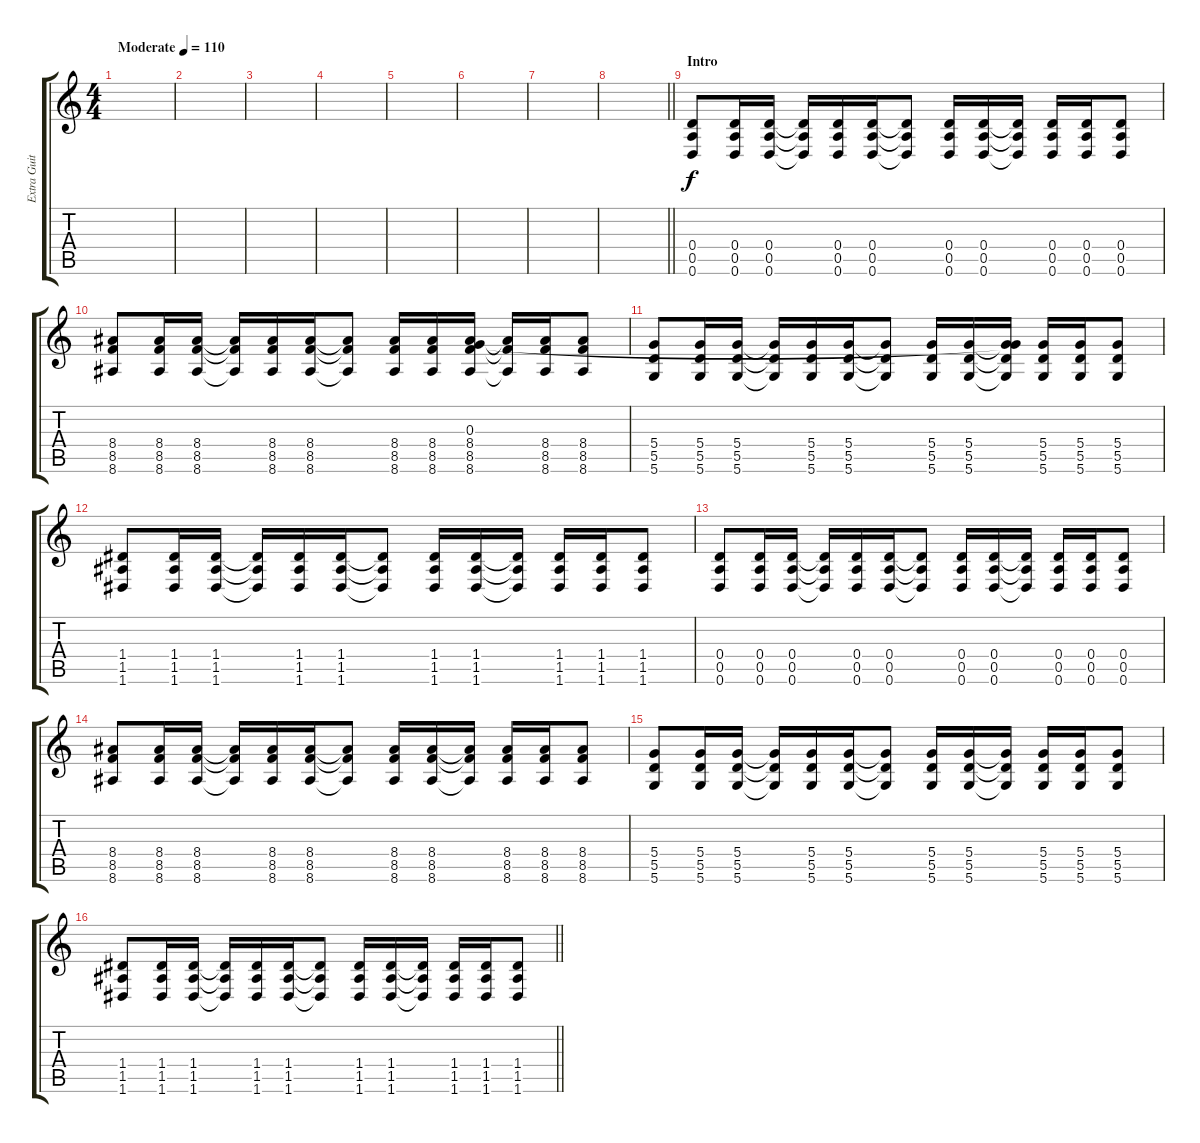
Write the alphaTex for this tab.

\track ("Extra Guitar" "Extra Guit") {instrument distortionguitar}
\staff {score tabs}
\tuning (E4 B3 G3 D3 A2 D2) {hide}
\ts (4 4)
\tempo (110 "Moderate")
\clef g2
\ks c
|
|
|
|
|
|
|
\barLineRight lightlight
|
\section ("" "Intro")
(0.4 0.5 0.6).8 (0.4 0.5 0.6).16 (0.4 0.5 0.6).16 (0.4{t} 0.5{t} 0.6{t}).16 (0.4 0.5 0.6).16 (0.4 0.5 0.6).16 (0.4{t} 0.5{t} 0.6{t}).8 (0.4 0.5 0.6).16 (0.4 0.5 0.6).16 (0.4{t} 0.5{t} 0.6{t}).16 (0.4 0.5 0.6).16 (0.4 0.5 0.6).16 (0.4 0.5 0.6).8 |
(8.4 8.5 8.6).8 (8.4 8.5 8.6).16 (8.4 8.5 8.6).16 (8.4{t} 8.5{t} 8.6{t}).16 (8.4 8.5 8.6).16 (8.4 8.5 8.6).16 (8.4{t} 8.5{t} 8.6{t}).8 (8.4 8.5 8.6).16 (8.4 8.5 8.6).16 (0.3 8.4 8.5 8.6).16 (8.4{t} 8.5{t} 8.6{t}).16 (8.4 8.5 8.6).16 (8.4 8.5 8.6).8 |
(5.4 5.5 5.6).8 (5.4 5.5 5.6).16 (5.4 5.5 5.6).16 (5.4{t} 5.5{t} 5.6{t}).16 (5.4 5.5 5.6).16 (5.4 5.5 5.6).16 (5.4{t} 5.5{t} 5.6{t}).8 (5.4 5.5 5.6).16 (5.4 5.5 5.6).16 (0.3{t} 5.4{t} 5.5{t} 5.6{t}).16 (5.4 5.5 5.6).16 (5.4 5.5 5.6).16 (5.4 5.5 5.6).8 |
(1.4 1.5 1.6).8 (1.4 1.5 1.6).16 (1.4 1.5 1.6).16 (1.4{t} 1.5{t} 1.6{t}).16 (1.4 1.5 1.6).16 (1.4 1.5 1.6).16 (1.4{t} 1.5{t} 1.6{t}).8 (1.4 1.5 1.6).16 (1.4 1.5 1.6).16 (1.4{t} 1.5{t} 1.6{t}).16 (1.4 1.5 1.6).16 (1.4 1.5 1.6).16 (1.4 1.5 1.6).8 |
(0.4 0.5 0.6).8 (0.4 0.5 0.6).16 (0.4 0.5 0.6).16 (0.4{t} 0.5{t} 0.6{t}).16 (0.4 0.5 0.6).16 (0.4 0.5 0.6).16 (0.4{t} 0.5{t} 0.6{t}).8 (0.4 0.5 0.6).16 (0.4 0.5 0.6).16 (0.4{t} 0.5{t} 0.6{t}).16 (0.4 0.5 0.6).16 (0.4 0.5 0.6).16 (0.4 0.5 0.6).8 |
(8.4 8.5 8.6).8 (8.4 8.5 8.6).16 (8.4 8.5 8.6).16 (8.4{t} 8.5{t} 8.6{t}).16 (8.4 8.5 8.6).16 (8.4 8.5 8.6).16 (8.4{t} 8.5{t} 8.6{t}).8 (8.4 8.5 8.6).16 (8.4 8.5 8.6).16 (8.4{t} 8.5{t} 8.6{t}).16 (8.4 8.5 8.6).16 (8.4 8.5 8.6).16 (8.4 8.5 8.6).8 |
(5.4 5.5 5.6).8 (5.4 5.5 5.6).16 (5.4 5.5 5.6).16 (5.4{t} 5.5{t} 5.6{t}).16 (5.4 5.5 5.6).16 (5.4 5.5 5.6).16 (5.4{t} 5.5{t} 5.6{t}).8 (5.4 5.5 5.6).16 (5.4 5.5 5.6).16 (5.4{t} 5.5{t} 5.6{t}).16 (5.4 5.5 5.6).16 (5.4 5.5 5.6).16 (5.4 5.5 5.6).8 |
\barLineRight lightlight
(1.4 1.5 1.6).8 (1.4 1.5 1.6).16 (1.4 1.5 1.6).16 (1.4{t} 1.5{t} 1.6{t}).16 (1.4 1.5 1.6).16 (1.4 1.5 1.6).16 (1.4{t} 1.5{t} 1.6{t}).8 (1.4 1.5 1.6).16 (1.4 1.5 1.6).16 (1.4{t} 1.5{t} 1.6{t}).16 (1.4 1.5 1.6).16 (1.4 1.5 1.6).16 (1.4 1.5 1.6).8
